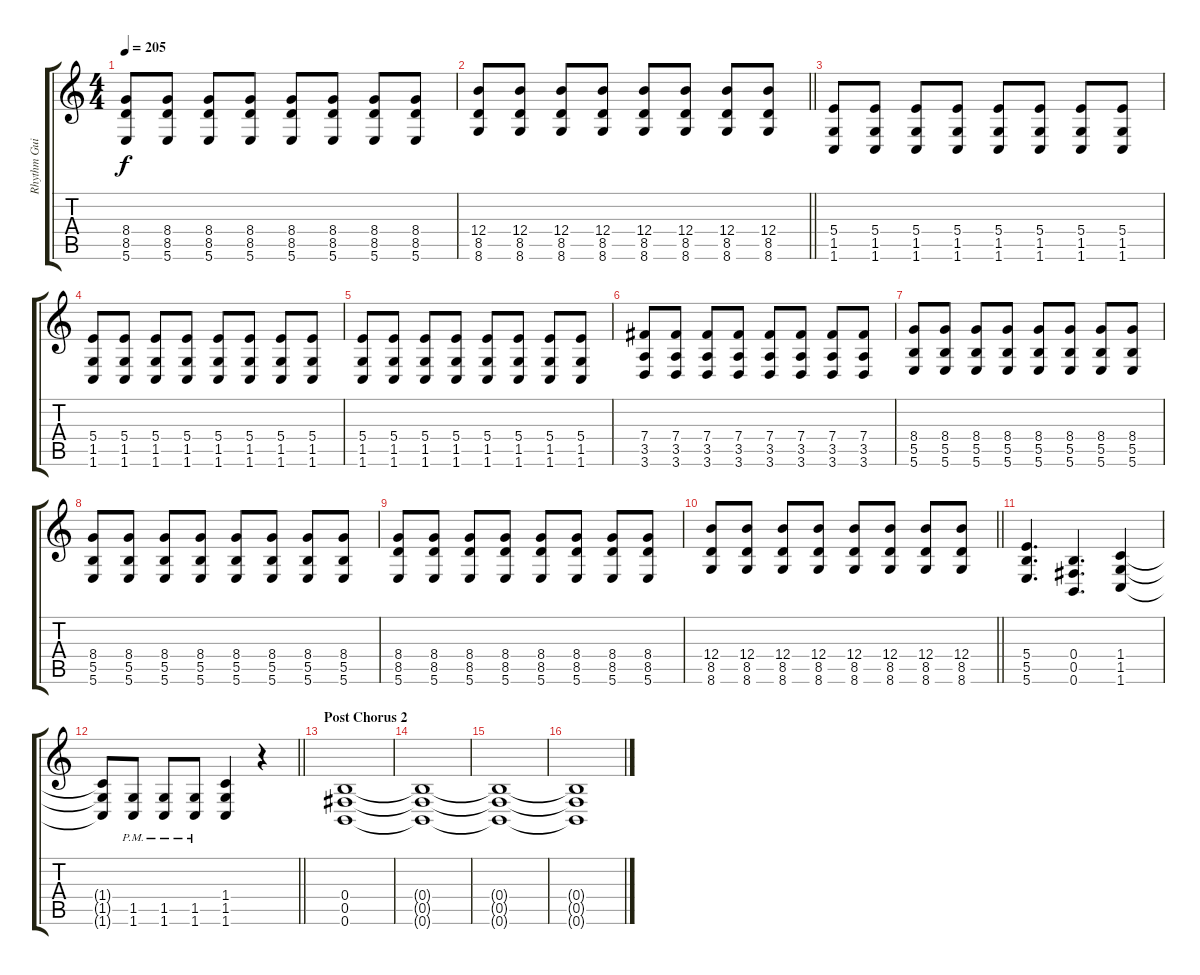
\track ("Rhythm Guitar 1" "Rhythm Gui") {instrument distortionguitar}
\staff {score tabs}
\tuning (Db4 Ab3 E3 B2 Gb2 B1) {hide}
\ts (4 4)
\tempo 205
\clef g2
\ks c
(8.4 8.5 5.6).8{dy f} (8.4 8.5 5.6).8 (8.4 8.5 5.6).8 (8.4 8.5 5.6).8 (8.4 8.5 5.6).8 (8.4 8.5 5.6).8 (8.4 8.5 5.6).8 (8.4 8.5 5.6).8 |
\barLineRight lightlight
(12.4 8.5 8.6).8 (12.4 8.5 8.6).8 (12.4 8.5 8.6).8 (12.4 8.5 8.6).8 (12.4 8.5 8.6).8 (12.4 8.5 8.6).8 (12.4 8.5 8.6).8 (12.4 8.5 8.6).8 |
\section ("" "")
(5.4 1.5 1.6).8 (5.4 1.5 1.6).8 (5.4 1.5 1.6).8 (5.4 1.5 1.6).8 (5.4 1.5 1.6).8 (5.4 1.5 1.6).8 (5.4 1.5 1.6).8 (5.4 1.5 1.6).8 |
(5.4 1.5 1.6).8 (5.4 1.5 1.6).8 (5.4 1.5 1.6).8 (5.4 1.5 1.6).8 (5.4 1.5 1.6).8 (5.4 1.5 1.6).8 (5.4 1.5 1.6).8 (5.4 1.5 1.6).8 |
(5.4 1.5 1.6).8 (5.4 1.5 1.6).8 (5.4 1.5 1.6).8 (5.4 1.5 1.6).8 (5.4 1.5 1.6).8 (5.4 1.5 1.6).8 (5.4 1.5 1.6).8 (5.4 1.5 1.6).8 |
(7.4 3.5 3.6).8 (7.4 3.5 3.6).8 (7.4 3.5 3.6).8 (7.4 3.5 3.6).8 (7.4 3.5 3.6).8 (7.4 3.5 3.6).8 (7.4 3.5 3.6).8 (7.4 3.5 3.6).8 |
(8.4 5.5 5.6).8 (8.4 5.5 5.6).8 (8.4 5.5 5.6).8 (8.4 5.5 5.6).8 (8.4 5.5 5.6).8 (8.4 5.5 5.6).8 (8.4 5.5 5.6).8 (8.4 5.5 5.6).8 |
(8.4 5.5 5.6).8 (8.4 5.5 5.6).8 (8.4 5.5 5.6).8 (8.4 5.5 5.6).8 (8.4 5.5 5.6).8 (8.4 5.5 5.6).8 (8.4 5.5 5.6).8 (8.4 5.5 5.6).8 |
(8.4 8.5 5.6).8 (8.4 8.5 5.6).8 (8.4 8.5 5.6).8 (8.4 8.5 5.6).8 (8.4 8.5 5.6).8 (8.4 8.5 5.6).8 (8.4 8.5 5.6).8 (8.4 8.5 5.6).8 |
\barLineRight lightlight
(12.4 8.5 8.6).8 (12.4 8.5 8.6).8 (12.4 8.5 8.6).8 (12.4 8.5 8.6).8 (12.4 8.5 8.6).8 (12.4 8.5 8.6).8 (12.4 8.5 8.6).8 (12.4 8.5 8.6).8 |
\section ("" "")
(5.4 5.5 5.6).4{d} (0.4 0.5 0.6).4{d} (1.4 1.5 1.6).4 |
\barLineRight lightlight
(1.4{t} 1.5{t} 1.6{t}).8 (1.5{pm} 1.6{pm}).8 (1.5{pm} 1.6{pm}).8 (1.5{pm} 1.6{pm}).8 (1.4 1.5 1.6).4 r.4 |
\section ("" "Post Chorus 2")
(0.4 0.5 0.6).1 |
(0.4{t} 0.5{t} 0.6{t}).1 |
(0.4{t} 0.5{t} 0.6{t}).1 |
(0.4{t} 0.5{t} 0.6{t}).1
